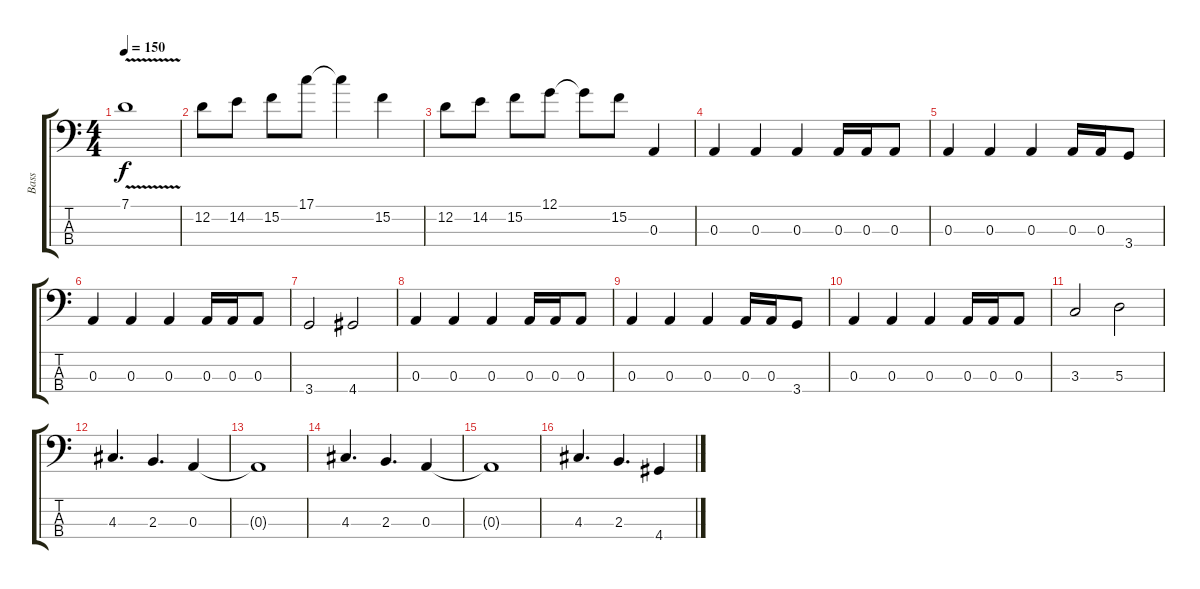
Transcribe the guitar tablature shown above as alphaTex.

\track ("Bass" "Bass") {instrument electricbassfinger}
\staff {score tabs}
\tuning (G2 D2 A1 E1) {hide}
\ts (4 4)
\tempo 150
\clef f4
\ks c
7.1{v}.1{dy f} |
12.2.8 14.2.8 15.2.8 17.1.8 17.1{t}.4 15.2.4 |
12.2.8 14.2.8 15.2.8 12.1.8 12.1{t}.8 15.2.8 0.3.4 |
0.3.4 0.3.4 0.3.4 0.3.16 0.3.16 0.3.8 |
0.3.4 0.3.4 0.3.4 0.3.16 0.3.16 3.4.8 |
0.3.4 0.3.4 0.3.4 0.3.16 0.3.16 0.3.8 |
3.4.2 4.4.2 |
0.3.4 0.3.4 0.3.4 0.3.16 0.3.16 0.3.8 |
0.3.4 0.3.4 0.3.4 0.3.16 0.3.16 3.4.8 |
0.3.4 0.3.4 0.3.4 0.3.16 0.3.16 0.3.8 |
3.3.2 5.3.2 |
4.3.4{d} 2.3.4{d} 0.3.4 |
0.3{t}.1 |
4.3.4{d} 2.3.4{d} 0.3.4 |
0.3{t}.1 |
4.3.4{d} 2.3.4{d} 4.4.4
